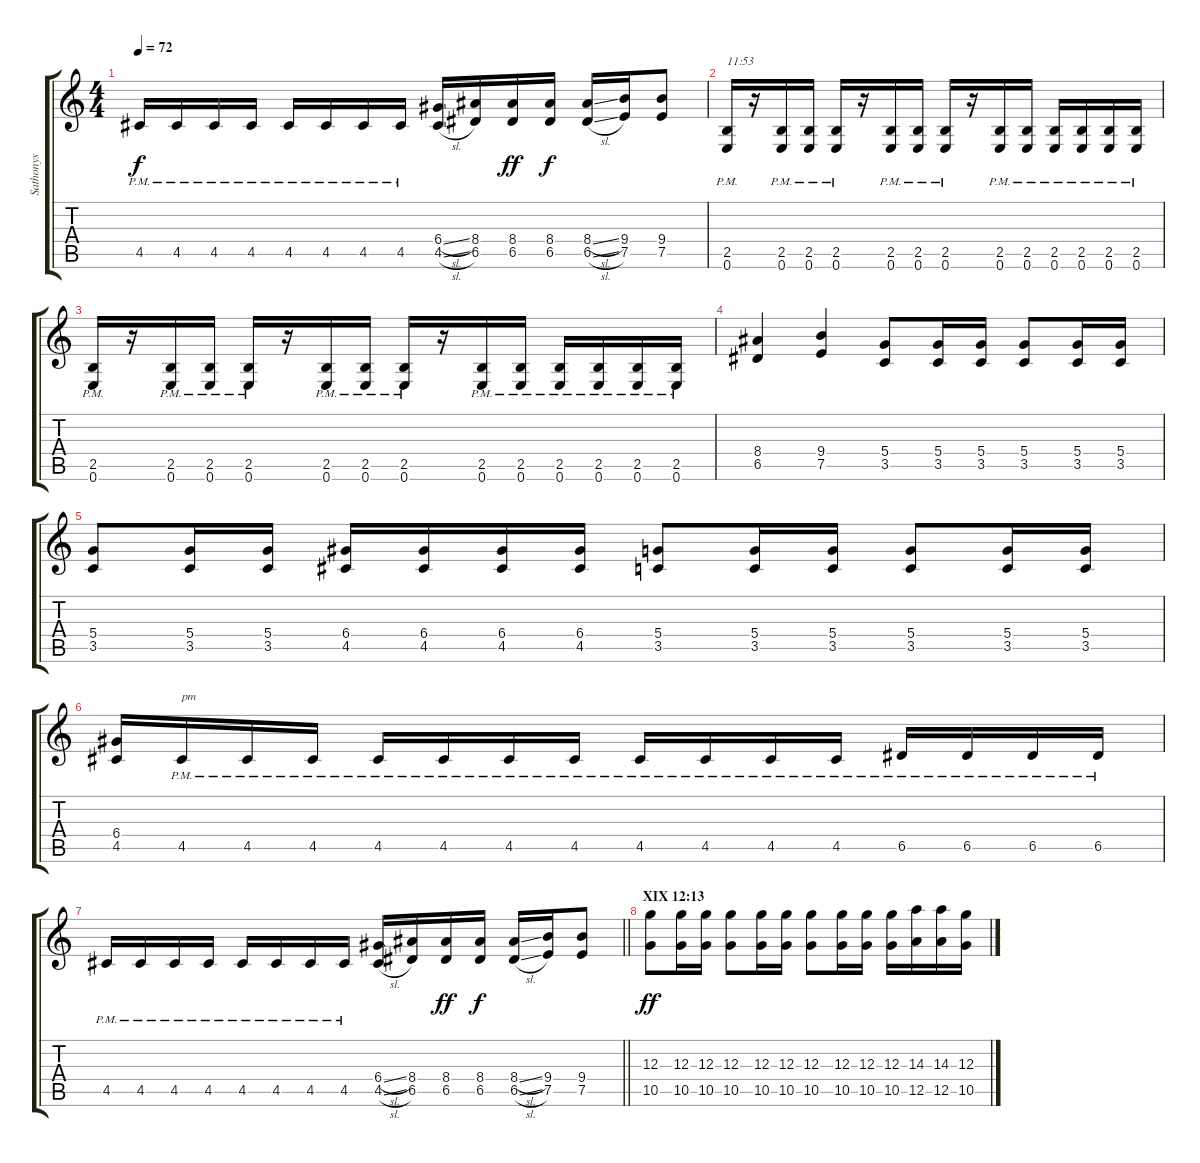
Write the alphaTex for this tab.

\track ("Sathonys" "Sathonys") {instrument distortionguitar}
\staff {score tabs}
\tuning (E4 B3 G3 D3 A2 E2) {hide}
\ts (4 4)
\tempo 72
\clef g2
\ks c
4.5{pm}.16{dy f} 4.5{pm}.16 4.5{pm}.16 4.5{pm}.16 4.5{pm}.16 4.5{pm}.16 4.5{pm}.16 4.5{pm}.16 (6.4{sl} 4.5{sl}).16 (8.4 6.5).16 (8.4 6.5).16{dy ff} (8.4 6.5).16{dy f} (8.4{sl} 6.5{sl}).16 (9.4 7.5).16 (9.4 7.5).8 |
(2.5{pm} 0.6{pm}).16{txt "11:53"} r.16 (2.5{pm} 0.6{pm}).16 (2.5{pm} 0.6{pm}).16 (2.5{pm} 0.6{pm}).16 r.16 (2.5{pm} 0.6{pm}).16 (2.5{pm} 0.6{pm}).16 (2.5{pm} 0.6{pm}).16 r.16 (2.5{pm} 0.6{pm}).16 (2.5{pm} 0.6{pm}).16 (2.5{pm} 0.6{pm}).16 (2.5{pm} 0.6{pm}).16 (2.5{pm} 0.6{pm}).16 (2.5{pm} 0.6{pm}).16 |
(2.5{pm} 0.6{pm}).16 r.16 (2.5{pm} 0.6{pm}).16 (2.5{pm} 0.6{pm}).16 (2.5{pm} 0.6{pm}).16 r.16 (2.5{pm} 0.6{pm}).16 (2.5{pm} 0.6{pm}).16 (2.5{pm} 0.6{pm}).16 r.16 (2.5{pm} 0.6{pm}).16 (2.5{pm} 0.6{pm}).16 (2.5{pm} 0.6{pm}).16 (2.5{pm} 0.6{pm}).16 (2.5{pm} 0.6{pm}).16 (2.5{pm} 0.6{pm}).16 |
(8.4 6.5).4 (9.4 7.5).4 (5.4 3.5).8 (5.4 3.5).16 (5.4 3.5).16 (5.4 3.5).8 (5.4 3.5).16 (5.4 3.5).16 |
(5.4 3.5).8 (5.4 3.5).16 (5.4 3.5).16 (6.4 4.5).16 (6.4 4.5).16 (6.4 4.5).16 (6.4 4.5).16 (5.4 3.5).8 (5.4 3.5).16 (5.4 3.5).16 (5.4 3.5).8 (5.4 3.5).16 (5.4 3.5).16 |
(6.4 4.5).16 4.5{pm}.16{txt "pm"} 4.5{pm}.16 4.5{pm}.16 4.5{pm}.16 4.5{pm}.16 4.5{pm}.16 4.5{pm}.16 4.5{pm}.16 4.5{pm}.16 4.5{pm}.16 4.5{pm}.16 6.5{pm}.16 6.5{pm}.16 6.5{pm}.16 6.5{pm}.16 |
\barLineRight lightlight
4.5{pm}.16 4.5{pm}.16 4.5{pm}.16 4.5{pm}.16 4.5{pm}.16 4.5{pm}.16 4.5{pm}.16 4.5{pm}.16 (6.4{sl} 4.5{sl}).16 (8.4 6.5).16 (8.4 6.5).16{dy ff} (8.4 6.5).16{dy f} (8.4{sl} 6.5{sl}).16 (9.4 7.5).16 (9.4 7.5).8 |
\section ("" "XIX 12:13")
(12.3 10.5).8{dy ff} (12.3 10.5).16 (12.3 10.5).16 (12.3 10.5).8 (12.3 10.5).16 (12.3 10.5).16 (12.3 10.5).8 (12.3 10.5).16 (12.3 10.5).16 (12.3 10.5).16 (14.3 12.5).16 (14.3 12.5).16 (12.3 10.5).16
